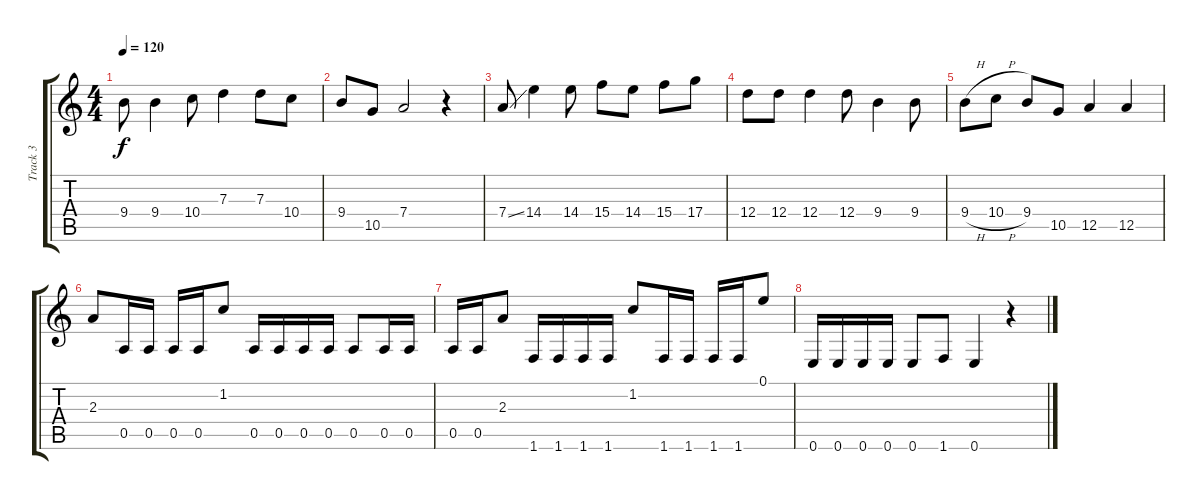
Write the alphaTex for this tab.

\track ("Track 3" "Track 3") {instrument overdrivenguitar}
\staff {score tabs}
\tuning (E4 B3 G3 D3 A2 E2) {hide}
\ts (4 4)
\tempo 120
\clef g2
\ks c
9.4.8{dy f} 9.4.4 10.4.8 7.3.4 7.3.8 10.4.8 |
9.4.8 10.5.8 7.4.2 r.4 |
7.4{ss}.8 14.4.4 14.4.8 15.4.8 14.4.8 15.4.8 17.4.8 |
12.4.8 12.4.8 12.4.4 12.4.8 9.4.4 9.4.8 |
9.4{h}.8 10.4{h}.8 9.4.8 10.5.8 12.5.4 12.5.4 |
2.3.8 0.5.16 0.5.16 0.5.16 0.5.16 1.2.8 0.5.16 0.5.16 0.5.16 0.5.16 0.5.8 0.5.16 0.5.16 |
0.5.16 0.5.16 2.3.8 1.6.16 1.6.16 1.6.16 1.6.16 1.2.8 1.6.16 1.6.16 1.6.16 1.6.16 0.1.8 |
0.6.16 0.6.16 0.6.16 0.6.16 0.6.8 1.6.8 0.6.4 r.4
